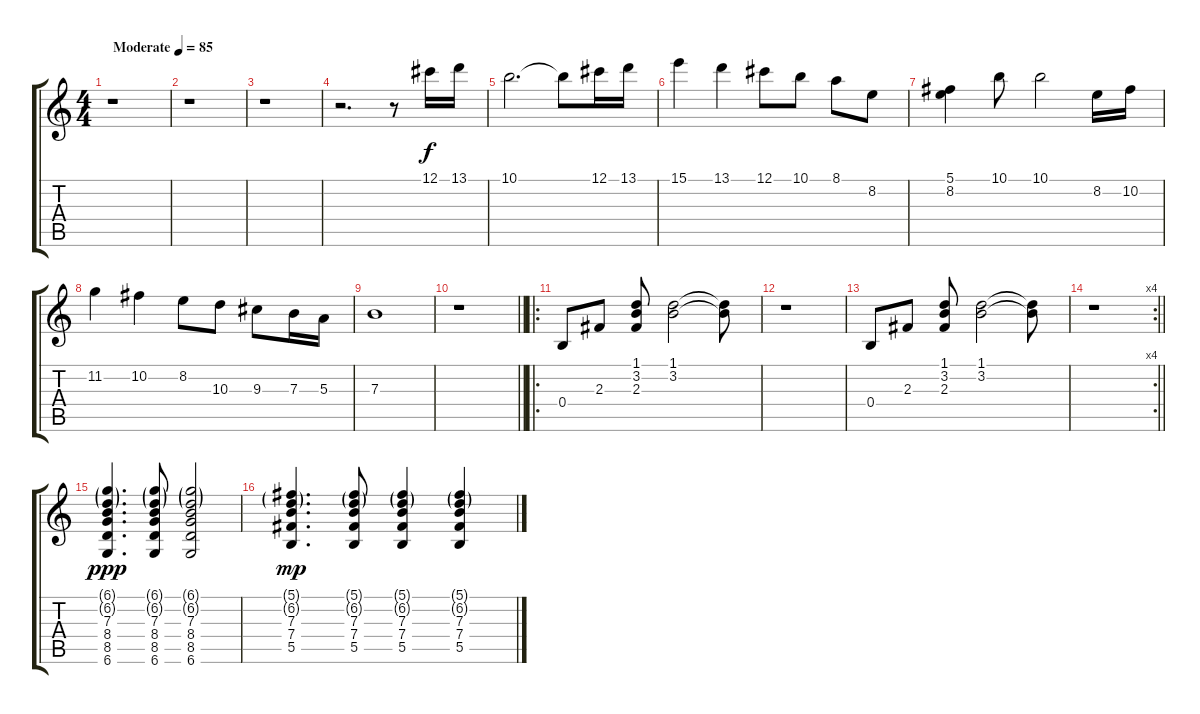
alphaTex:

\track "" {instrument acousticguitarnylon}
\staff {score tabs}
\tuning (Db4 Ab3 E3 B2 Gb2 Db2) {hide}
\ts (4 4)
\tempo (85 "Moderate")
\clef g2
\ks c
r.1{dy f instrument acousticguitarnylon} |
r.1 |
r.1 |
r.2{d} r.8 12.1.16 13.1.16 |
10.1.2{d} 10.1{t}.8 12.1.16 13.1.16 |
15.1.4 13.1.4 12.1.8 10.1.8 8.1.8 8.2.8 |
(5.1 8.2).4 10.1.8 10.1.2 8.2.16 10.2.16 |
11.2.4 10.2.4 8.2.8 10.3.8 9.3.8 7.3.16 5.3.16 |
7.3.1 |
\barLineRight lightlight
r.1 |
\ro
0.4.8 2.3.8 (1.1 3.2 2.3).8 (1.1 3.2).2 (1.1{t} 3.2{t}).8 |
r.1 |
0.4.8 2.3.8 (1.1 3.2 2.3).8 (1.1 3.2).2 (1.1{t} 3.2{t}).8 |
\rc 4
\barLineRight lightlight
r.1 |
(6.1{g} 6.2{g} 7.3 8.4 8.5 6.6).4{d dy ppp} (6.1{g} 6.2{g} 7.3 8.4 8.5 6.6).8 (6.1{g} 6.2{g} 7.3 8.4 8.5 6.6).2 |
(5.1{g} 6.2{g} 7.3 7.4 5.5).4{d dy mp} (5.1{g} 6.2{g} 7.3 7.4 5.5).8 (5.1{g} 6.2{g} 7.3 7.4 5.5).4 (5.1{g} 6.2{g} 7.3 7.4 5.5).4
